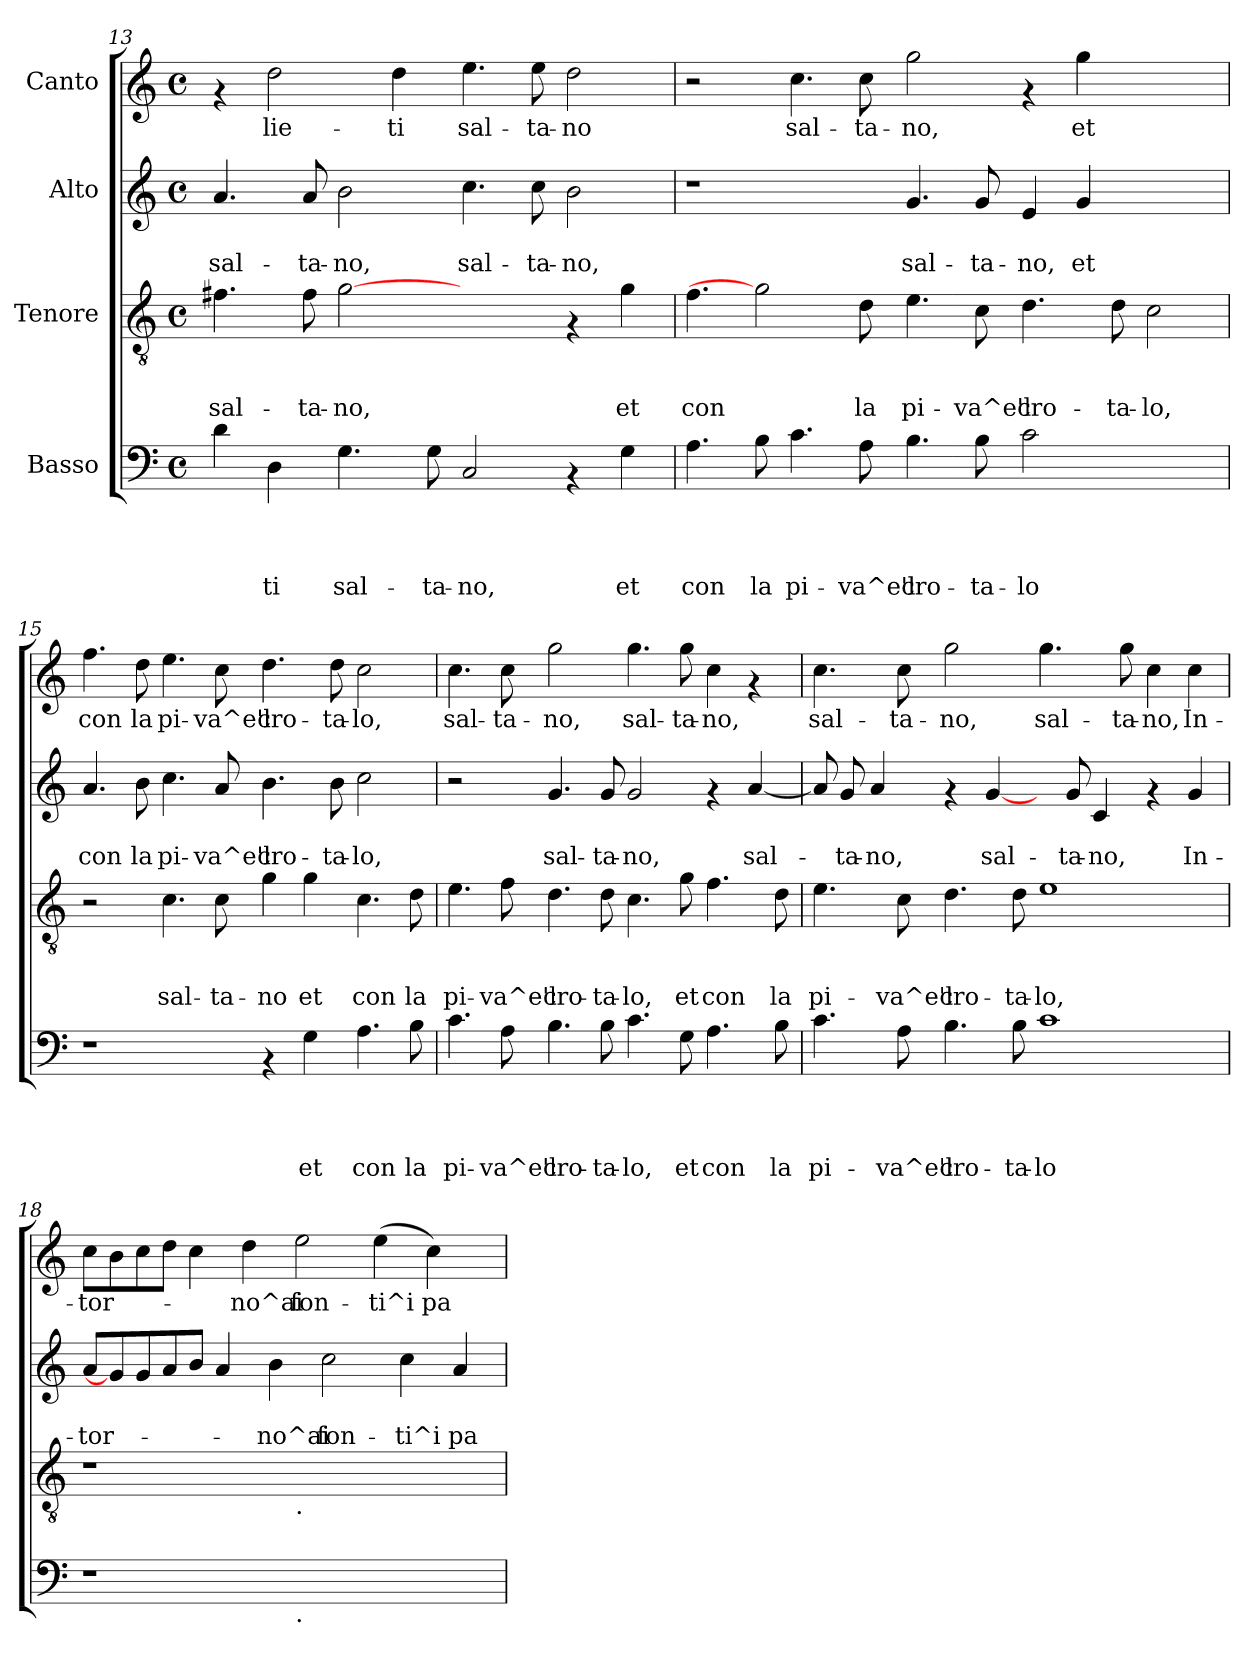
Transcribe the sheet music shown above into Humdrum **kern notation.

**kern	**text	**text	**text	**text	**kern	**text	**text	**text	**kern	**text	**text	**kern	**text
*part4	*part4	*part4	*part4	*part4	*part3	*part3	*part3	*part3	*part2	*part2	*part2	*part1	*part1
*staff4	*staff4	*staff4	*staff4	*staff4	*staff3	*staff3	*staff3	*staff3	*staff2	*staff2	*staff2	*staff1	*staff1
*I"Basso	*	*	*	*	*I"Tenore	*	*	*	*I"Alto	*	*	*I"Canto	*
*clefF4	*	*	*	*	*clefGv2	*	*	*	*clefG2	*	*	*clefG2	*
*k[]	*	*	*	*	*k[]	*	*	*	*k[]	*	*	*k[]	*
*C:	*	*	*	*	*C:	*	*	*	*C:	*	*	*C:	*
*M4/4	*	*	*	*	*M4/4	*	*	*	*M4/4	*	*	*M4/4	*
*met(c)	*	*	*	*	*met(c)	*	*	*	*met(c)	*	*	*met(c)	*
=13	=13	=13	=13	=13	=13	=13	=13	=13	=13	=13	=13	=13	=13
!	!	!	!	!	!	!	!	!LO:LY:b	!	!	!LO:LY:b	!	!
4d\	.	.	.	.	4.f#X\	.	.	sal-	4.a/	.	sal-	4rf	.
!	!	!	!	!LO:LY:b	!	!	!	!	!	!	!	!	!LO:LY:b
4D\	.	.	.	-ti	.	.	.	.	.	.	.	2dd\	lie-
!	!	!	!	!	!	!	!	!LO:LY:b	!	!	!LO:LY:b	!	!
.	.	.	.	.	8f#\	.	.	-ta-	8a/	.	-ta-	.	.
!	!	!	!	!LO:LY:b	!	!	!	!LO:LY:b	!	!	!LO:LY:b	!	!
4.G\	.	.	.	sal-	[2g	.	.	-no,	2b\	.	-no,	.	.
!	!	!	!	!	!	!	!	!	!	!	!	!	!LO:LY:b
.	.	.	.	.	.	.	.	.	.	.	.	4dd\	-ti
!	!	!	!	!LO:LY:b	!	!	!	!	!	!	!	!	!
8G\	.	.	.	-ta-	.	.	.	.	.	.	.	.	.
!	!	!	!	!LO:LY:b	!	!	!	!	!	!	!LO:LY:b	!	!LO:LY:b
2C/	.	.	.	-no,	2ryy	.	.	.	4.cc\	.	sal-	4.ee\	sal-
!	!	!	!	!	!	!	!	!	!	!	!LO:LY:b	!	!LO:LY:b
.	.	.	.	.	.	.	.	.	8cc\	.	-ta-	8ee\	-ta-
!	!	!	!	!	!	!	!	!	!	!	!LO:LY:b	!	!LO:LY:b
4rAA	.	.	.	.	4rF	.	.	.	2b\	.	-no,	2dd\	-no
!	!	!	!	!LO:LY:b	!	!	!	!LO:LY:b	!	!	!	!	!
4G\	.	.	.	et	4g\	.	.	et	.	.	.	.	.
=14	=14	=14	=14	=14	=14	=14	=14	=14	=14	=14	=14	=14	=14
!	!	!	!	!LO:LY:b	!	!	!	!LO:LY:b	!	!	!	!	!
4.A\	.	.	.	con	4.f\	.	.	con	1r	.	.	2r	.
!	!	!	!	!LO:LY:b	!	!	!	!	!	!	!	!	!
8B\	.	.	.	la	2g]	.	.	.	.	.	.	.	.
!	!	!	!	!LO:LY:b	!	!	!	!	!	!	!	!	!LO:LY:b
4.c\	.	.	.	pi-	.	.	.	.	.	.	.	4.cc\	sal-
!	!	!	!	!LO:LY:b	!	!	!	!LO:LY:b	!	!	!	!	!LO:LY:b
8A\	.	.	.	-va^e'l	8d\	.	.	la	.	.	.	8cc\	-ta-
!	!	!	!	!LO:LY:b	!	!	!	!LO:LY:b	!	!	!LO:LY:b	!	!LO:LY:b
4.B\	.	.	.	cro-	4.e\	.	.	pi-	4.g/	.	sal-	2gg\	-no,
!	!	!	!	!LO:LY:b	!	!	!	!LO:LY:b	!	!	!LO:LY:b	!	!
8B\	.	.	.	-ta-	8c\	.	.	-va^e'l	8g/	.	-ta-	.	.
!	!	!	!	!LO:LY:b	!	!	!	!LO:LY:b	!	!	!LO:LY:b	!	!
2c\	.	.	.	-lo	4.d\	.	.	cro-	4e/	.	-no,	4rf	.
!	!	!	!	!	!	!	!	!	!	!	!LO:LY:b	!	!LO:LY:b
.	.	.	.	.	.	.	.	.	4g/	.	et	4gg\	et
!	!	!	!	!	!	!	!	!LO:LY:b	!	!	!	!	!
.	.	.	.	.	8d\	.	.	-ta-	.	.	.	.	.
!	!	!	!	!	!	!	!	!LO:LY:b	!	!	!	!	!
2ryy	.	.	.	.	2c\	.	.	-lo,	2ryy	.	.	2ryy	.
!!LO:LB:g=z
=15	=15	=15	=15	=15	=15	=15	=15	=15	=15	=15	=15	=15	=15
!	!	!	!	!	!	!	!	!	!	!	!LO:LY:b	!	!LO:LY:b
1r	.	.	.	.	2r	.	.	.	4.a/	.	con	4.ff\	con
!	!	!	!	!	!	!	!	!	!	!	!LO:LY:b	!	!LO:LY:b
.	.	.	.	.	.	.	.	.	8b\	.	la	8dd\	la
!	!	!	!	!	!	!	!	!LO:LY:b	!	!	!LO:LY:b	!	!LO:LY:b
.	.	.	.	.	4.c\	.	.	sal-	4.cc\	.	pi-	4.ee\	pi-
!	!	!	!	!	!	!	!	!LO:LY:b	!	!	!LO:LY:b	!	!LO:LY:b
.	.	.	.	.	8c\	.	.	-ta-	8a/	.	-va^e'l	8cc\	-va^e'l
!	!	!	!	!	!	!	!	!LO:LY:b	!	!	!LO:LY:b	!	!LO:LY:b
4rAA	.	.	.	.	4g\	.	.	-no	4.b\	.	cro-	4.dd\	cro-
!	!	!	!	!LO:LY:b	!	!	!	!LO:LY:b	!	!	!	!	!
4G\	.	.	.	et	4g\	.	.	et	.	.	.	.	.
!	!	!	!	!	!	!	!	!	!	!	!LO:LY:b	!	!LO:LY:b
.	.	.	.	.	.	.	.	.	8b\	.	-ta-	8dd\	-ta-
!	!	!	!	!LO:LY:b	!	!	!	!LO:LY:b	!	!	!LO:LY:b	!	!LO:LY:b
4.A\	.	.	.	con	4.c\	.	.	con	2cc\	.	-lo,	2cc\	-lo,
!	!	!	!	!LO:LY:b	!	!	!	!LO:LY:b	!	!	!	!	!
8B\	.	.	.	la	8d\	.	.	la	.	.	.	.	.
=16	=16	=16	=16	=16	=16	=16	=16	=16	=16	=16	=16	=16	=16
!	!	!	!	!LO:LY:b	!	!	!	!LO:LY:b	!	!	!	!	!LO:LY:b
4.c\	.	.	.	pi-	4.e\	.	.	pi-	2r	.	.	4.cc\	sal-
!	!	!	!	!LO:LY:b	!	!	!	!LO:LY:b	!	!	!	!	!LO:LY:b
8A\	.	.	.	-va^e'l	8f\	.	.	-va^e'l	.	.	.	8cc\	-ta-
!	!	!	!	!LO:LY:b	!	!	!	!LO:LY:b	!	!	!LO:LY:b	!	!LO:LY:b
4.B\	.	.	.	cro-	4.d\	.	.	cro-	4.g/	.	sal-	2gg\	-no,
!	!	!	!	!LO:LY:b	!	!	!	!LO:LY:b	!	!	!LO:LY:b	!	!
8B\	.	.	.	-ta-	8d\	.	.	-ta-	8g/	.	-ta-	.	.
!	!	!	!	!LO:LY:b	!	!	!	!LO:LY:b	!	!	!LO:LY:b	!	!LO:LY:b
4.c\	.	.	.	-lo,	4.c\	.	.	-lo,	2g/	.	-no,	4.gg\	sal-
!	!	!	!	!LO:LY:b	!	!	!	!LO:LY:b	!	!	!	!	!LO:LY:b
8G\	.	.	.	et	8g\	.	.	et	.	.	.	8gg\	-ta-
!	!	!	!	!LO:LY:b	!	!	!	!LO:LY:b	!	!	!	!	!LO:LY:b
4.A\	.	.	.	con	4.f\	.	.	con	4rf	.	.	4cc\	-no,
!	!	!	!	!	!	!	!	!	!	!	!LO:LY:b	!	!
.	.	.	.	.	.	.	.	.	[<4a/	.	sal-	4rf	.
!	!	!	!	!LO:LY:b	!	!	!	!LO:LY:b	!	!	!	!	!
8B\	.	.	.	la	8d\	.	.	la	.	.	.	.	.
=17	=17	=17	=17	=17	=17	=17	=17	=17	=17	=17	=17	=17	=17
!	!	!	!	!LO:LY:b	!	!	!	!LO:LY:b	!	!	!	!	!LO:LY:b
4.c\	.	.	.	pi-	4.e\	.	.	pi-	8a/]	.	.	4.cc\	sal-
!	!	!	!	!	!	!	!	!	!	!	!LO:LY:b	!	!
.	.	.	.	.	.	.	.	.	8g/	.	-ta-	.	.
!	!	!	!	!	!	!	!	!	!	!	!LO:LY:b	!	!
.	.	.	.	.	.	.	.	.	4a/	.	-no,	.	.
!	!	!	!	!LO:LY:b	!	!	!	!LO:LY:b	!	!	!	!	!LO:LY:b
8A\	.	.	.	-va^e'l	8c\	.	.	-va^e'l	.	.	.	8cc\	-ta-
!	!	!	!	!LO:LY:b	!	!	!	!LO:LY:b	!	!	!	!	!LO:LY:b
4.B\	.	.	.	cro-	4.d\	.	.	cro-	4rf	.	.	2gg\	-no,
!	!	!	!	!	!	!	!	!	!	!	!LO:LY:b	!	!
.	.	.	.	.	.	.	.	.	[4g/	.	sal-	.	.
!	!	!	!	!LO:LY:b	!	!	!	!LO:LY:b	!	!	!	!	!
8B\	.	.	.	-ta-	8d\	.	.	-ta-	.	.	.	.	.
!	!	!	!	!LO:LY:b	!	!	!	!LO:LY:b	!	!	!	!	!LO:LY:b
1c	.	.	.	-lo	1e	.	.	-lo,	8ryy	.	.	4.gg\	sal-
!	!	!	!	!	!	!	!	!	!	!	!LO:LY:b	!	!
.	.	.	.	.	.	.	.	.	8g/	.	-ta-	.	.
!	!	!	!	!	!	!	!	!	!	!	!LO:LY:b	!	!
.	.	.	.	.	.	.	.	.	4c/	.	-no,	.	.
!	!	!	!	!	!	!	!	!	!	!	!	!	!LO:LY:b
.	.	.	.	.	.	.	.	.	.	.	.	8gg\	-ta-
!	!	!	!	!	!	!	!	!	!	!	!	!	!LO:LY:b
.	.	.	.	.	.	.	.	.	4rf	.	.	4cc\	-no,
!	!	!	!	!	!	!	!	!	!	!	!LO:LY:b	!	!LO:LY:b
.	.	.	.	.	.	.	.	.	4g/	.	In-	4cc\	In-
!!LO:LB:g=z
=18	=18	=18	=18	=18	=18	=18	=18	=18	=18	=18	=18	=18	=18
!	!	!	!	!	!	!	!	!	!	!	!LO:LY:b	!	!LO:LY:b
1r	.	.	.	.	1r	.	.	.	8a/L	.	-tor-	8cc\L	-tor-
.	.	.	.	.	.	.	.	.	8g/]	.	.	8b\	.
.	.	.	.	.	.	.	.	.	8g/	.	.	8cc\	.
.	.	.	.	.	.	.	.	.	8a/	.	.	8dd\J	.
.	.	.	.	.	.	.	.	.	8b/J	.	.	4cc\	.
.	.	.	.	.	.	.	.	.	4a/	.	.	.	.
!	!	!	!	!	!	!	!	!	!	!	!	!	!LO:LY:b
.	.	.	.	.	.	.	.	.	.	.	.	4dd\	-no^ai
!	!	!	!	!	!	!	!	!	!	!	!LO:LY:b	!	!
.	.	.	.	.	.	.	.	.	4b\	.	-no^ai	.	.
!	!	!	!	!	!LO:TX:b:t=.	!	!	!	!	!	!	!	!
!LO:TX:b:t=.	!	!	!	!	!	!	!	!	!	!	!	!	!
!	!	!	!	!	!	!	!	!	!	!	!	!	!LO:LY:b
1ryy	.	.	.	.	1ryy	.	.	.	.	.	.	2ee\	fon-
!	!	!	!	!	!	!	!	!	!	!	!LO:LY:b	!	!
.	.	.	.	.	.	.	.	.	2cc\	.	fon-	.	.
!	!	!	!	!	!	!	!	!	!	!	!	!	!LO:LY:b
.	.	.	.	.	.	.	.	.	.	.	.	(<4ee\	-ti^i
!	!	!	!	!	!	!	!	!	!	!	!LO:LY:b	!	!
.	.	.	.	.	.	.	.	.	4cc\	.	-ti^i	.	.
!	!	!	!	!	!	!	!	!	!	!	!	!	!LO:LY:b
.	.	.	.	.	.	.	.	.	.	.	.	4cc\)	pa-
!	!	!	!	!	!	!	!	!	!	!	!LO:LY:b	!	!
.	.	.	.	.	.	.	.	.	4a/	.	pa-	.	.
8ryy	.	.	.	.	8ryy	.	.	.	.	.	.	8ryy	.
=	=	=	=	=	=	=	=	=	=	=	=	=	=
*-	*-	*-	*-	*-	*-	*-	*-	*-	*-	*-	*-	*-	*-
